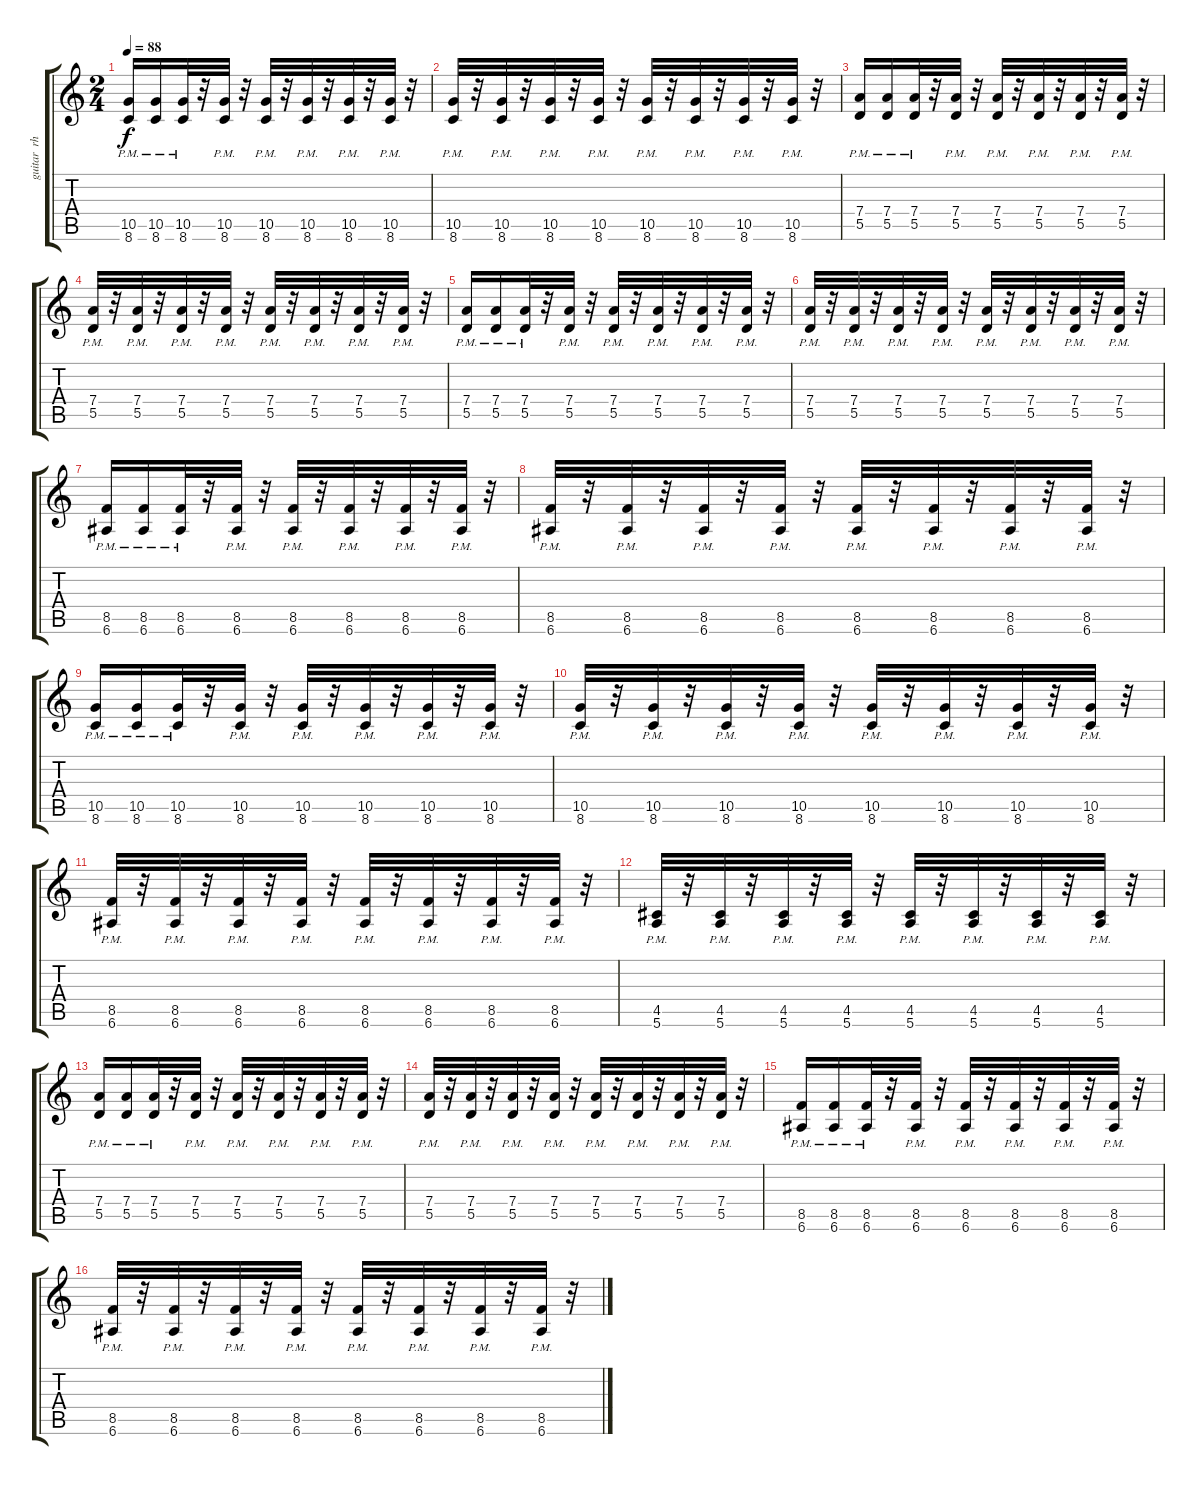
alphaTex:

\track ("guitar  rhythm  left" "guitar  rh") {instrument distortionguitar}
\staff {score tabs}
\tuning (E4 B3 G3 D3 A2 E2) {hide}
\ts (2 4)
\tempo 88
\clef g2
\ks c
(10.5{pm} 8.6{pm}).16{dy f} (10.5{pm} 8.6{pm}).16 (10.5{pm} 8.6{pm}).32 r.32 (10.5{pm} 8.6{pm}).32 r.32 (10.5{pm} 8.6{pm}).32 r.32 (10.5{pm} 8.6{pm}).32 r.32 (10.5{pm} 8.6{pm}).32 r.32 (10.5{pm} 8.6{pm}).32 r.32 |
(10.5{pm} 8.6{pm}).32 r.32 (10.5{pm} 8.6{pm}).32 r.32 (10.5{pm} 8.6{pm}).32 r.32 (10.5{pm} 8.6{pm}).32 r.32 (10.5{pm} 8.6{pm}).32 r.32 (10.5{pm} 8.6{pm}).32 r.32 (10.5{pm} 8.6{pm}).32 r.32 (10.5{pm} 8.6{pm}).32 r.32 |
(7.4{pm} 5.5{pm}).16 (7.4{pm} 5.5{pm}).16 (7.4{pm} 5.5{pm}).32 r.32 (7.4{pm} 5.5{pm}).32 r.32 (7.4{pm} 5.5{pm}).32 r.32 (7.4{pm} 5.5{pm}).32 r.32 (7.4{pm} 5.5{pm}).32 r.32 (7.4{pm} 5.5{pm}).32 r.32 |
(7.4{pm} 5.5{pm}).32 r.32 (7.4{pm} 5.5{pm}).32 r.32 (7.4{pm} 5.5{pm}).32 r.32 (7.4{pm} 5.5{pm}).32 r.32 (7.4{pm} 5.5{pm}).32 r.32 (7.4{pm} 5.5{pm}).32 r.32 (7.4{pm} 5.5{pm}).32 r.32 (7.4{pm} 5.5{pm}).32 r.32 |
(7.4{pm} 5.5{pm}).16 (7.4{pm} 5.5{pm}).16 (7.4{pm} 5.5{pm}).32 r.32 (7.4{pm} 5.5{pm}).32 r.32 (7.4{pm} 5.5{pm}).32 r.32 (7.4{pm} 5.5{pm}).32 r.32 (7.4{pm} 5.5{pm}).32 r.32 (7.4{pm} 5.5{pm}).32 r.32 |
(7.4{pm} 5.5{pm}).32 r.32 (7.4{pm} 5.5{pm}).32 r.32 (7.4{pm} 5.5{pm}).32 r.32 (7.4{pm} 5.5{pm}).32 r.32 (7.4{pm} 5.5{pm}).32 r.32 (7.4{pm} 5.5{pm}).32 r.32 (7.4{pm} 5.5{pm}).32 r.32 (7.4{pm} 5.5{pm}).32 r.32 |
(8.5{pm} 6.6{pm}).16 (8.5{pm} 6.6{pm}).16 (8.5{pm} 6.6{pm}).32 r.32 (8.5{pm} 6.6{pm}).32 r.32 (8.5{pm} 6.6{pm}).32 r.32 (8.5{pm} 6.6{pm}).32 r.32 (8.5{pm} 6.6{pm}).32 r.32 (8.5{pm} 6.6{pm}).32 r.32 |
(8.5{pm} 6.6{pm}).32 r.32 (8.5{pm} 6.6{pm}).32 r.32 (8.5{pm} 6.6{pm}).32 r.32 (8.5{pm} 6.6{pm}).32 r.32 (8.5{pm} 6.6{pm}).32 r.32 (8.5{pm} 6.6{pm}).32 r.32 (8.5{pm} 6.6{pm}).32 r.32 (8.5{pm} 6.6{pm}).32 r.32 |
(10.5{pm} 8.6{pm}).16 (10.5{pm} 8.6{pm}).16 (10.5{pm} 8.6{pm}).32 r.32 (10.5{pm} 8.6{pm}).32 r.32 (10.5{pm} 8.6{pm}).32 r.32 (10.5{pm} 8.6{pm}).32 r.32 (10.5{pm} 8.6{pm}).32 r.32 (10.5{pm} 8.6{pm}).32 r.32 |
(10.5{pm} 8.6{pm}).32 r.32 (10.5{pm} 8.6{pm}).32 r.32 (10.5{pm} 8.6{pm}).32 r.32 (10.5{pm} 8.6{pm}).32 r.32 (10.5{pm} 8.6{pm}).32 r.32 (10.5{pm} 8.6{pm}).32 r.32 (10.5{pm} 8.6{pm}).32 r.32 (10.5{pm} 8.6{pm}).32 r.32 |
(8.5{pm} 6.6{pm}).32 r.32 (8.5{pm} 6.6{pm}).32 r.32 (8.5{pm} 6.6{pm}).32 r.32 (8.5{pm} 6.6{pm}).32 r.32 (8.5{pm} 6.6{pm}).32 r.32 (8.5{pm} 6.6{pm}).32 r.32 (8.5{pm} 6.6{pm}).32 r.32 (8.5{pm} 6.6{pm}).32 r.32 |
(4.5{pm} 5.6{pm}).32 r.32 (4.5{pm} 5.6{pm}).32 r.32 (4.5{pm} 5.6{pm}).32 r.32 (4.5{pm} 5.6{pm}).32 r.32 (4.5{pm} 5.6{pm}).32 r.32 (4.5{pm} 5.6{pm}).32 r.32 (4.5{pm} 5.6{pm}).32 r.32 (4.5{pm} 5.6{pm}).32 r.32 |
(7.4{pm} 5.5{pm}).16 (7.4{pm} 5.5{pm}).16 (7.4{pm} 5.5{pm}).32 r.32 (7.4{pm} 5.5{pm}).32 r.32 (7.4{pm} 5.5{pm}).32 r.32 (7.4{pm} 5.5{pm}).32 r.32 (7.4{pm} 5.5{pm}).32 r.32 (7.4{pm} 5.5{pm}).32 r.32 |
(7.4{pm} 5.5{pm}).32 r.32 (7.4{pm} 5.5{pm}).32 r.32 (7.4{pm} 5.5{pm}).32 r.32 (7.4{pm} 5.5{pm}).32 r.32 (7.4{pm} 5.5{pm}).32 r.32 (7.4{pm} 5.5{pm}).32 r.32 (7.4{pm} 5.5{pm}).32 r.32 (7.4{pm} 5.5{pm}).32 r.32 |
(8.5{pm} 6.6{pm}).16 (8.5{pm} 6.6{pm}).16 (8.5{pm} 6.6{pm}).32 r.32 (8.5{pm} 6.6{pm}).32 r.32 (8.5{pm} 6.6{pm}).32 r.32 (8.5{pm} 6.6{pm}).32 r.32 (8.5{pm} 6.6{pm}).32 r.32 (8.5{pm} 6.6{pm}).32 r.32 |
(8.5{pm} 6.6{pm}).32 r.32 (8.5{pm} 6.6{pm}).32 r.32 (8.5{pm} 6.6{pm}).32 r.32 (8.5{pm} 6.6{pm}).32 r.32 (8.5{pm} 6.6{pm}).32 r.32 (8.5{pm} 6.6{pm}).32 r.32 (8.5{pm} 6.6{pm}).32 r.32 (8.5{pm} 6.6{pm}).32 r.32
